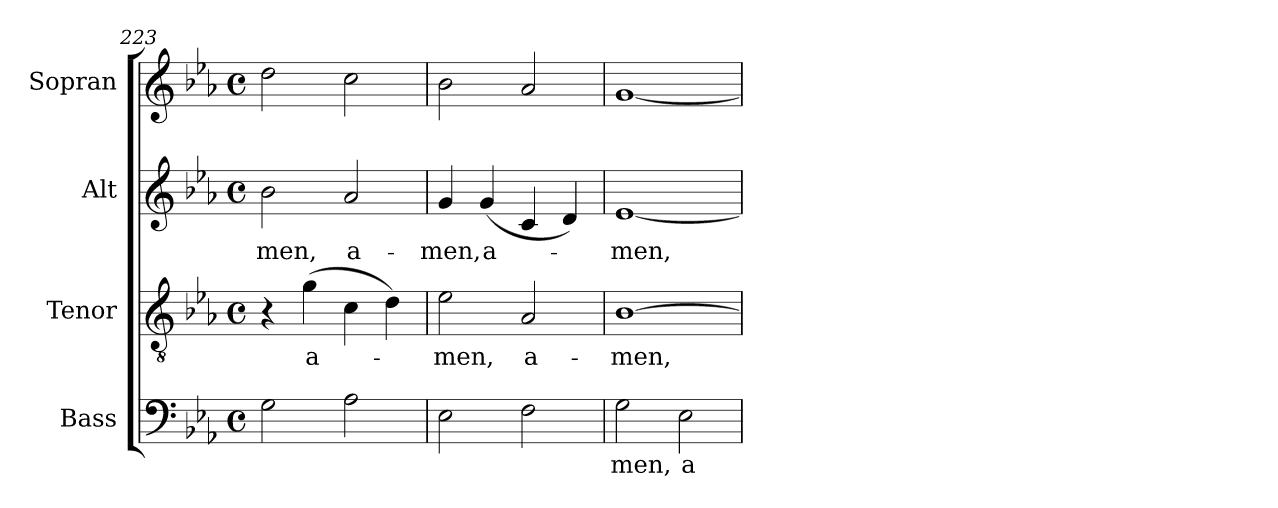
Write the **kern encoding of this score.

**kern	**text	**kern	**text	**kern	**text	**kern
*part4	*part4	*part3	*part3	*part2	*part2	*part1
*staff4	*staff4	*staff3	*staff3	*staff2	*staff2	*staff1
*I"Bass	*	*I"Tenor	*	*I"Alt	*	*I"Sopran
*I'B.	*	*I'T.	*	*I'A.	*	*I'S.
!!LO:LB:g=z
*clefF4	*	*clefGv2	*	*clefG2	*	*clefG2
*k[b-e-a-]	*	*k[b-e-a-]	*	*k[b-e-a-]	*	*k[b-e-a-]
*E-:	*	*E-:	*	*E-:	*	*E-:
*M4/4	*	*M4/4	*	*M4/4	*	*M4/4
*met(c)	*	*met(c)	*	*met(c)	*	*met(c)
=223	=223	=223	=223	=223	=223	=223
!	!	!	!	!	!LO:LY:b	!
2G\	.	4r	.	2b-\	-men,	2dd\
!	!	!	!LO:LY:b	!	!	!
.	.	(>4g\	a-	.	.	.
!	!	!	!	!	!LO:LY:b	!
2A-\	.	4c\	.	2a-/	a-	2cc\
.	.	4d\)	.	.	.	.
=224	=224	=224	=224	=224	=224	=224
!	!	!	!LO:LY:b	!	!LO:LY:b	!
2E-\	.	2e-\	-men,	4g/	-men,	2b-\
!	!	!	!	!	!LO:LY:b	!
.	.	.	.	(<4g/	a-	.
!	!	!	!LO:LY:b	!	!	!
2F\	.	2A-/	a-	4c/	.	2a-/
.	.	.	.	4d/)	.	.
=225	=225	=225	=225	=225	=225	=225
!	!LO:LY:b	!	!LO:LY:b	!	!LO:LY:b	!
2G\	-men,	[1B-	-men,	[1e-	-men,	[1g
!	!LO:LY:b	!	!	!	!	!
2E-\	a-	.	.	.	.	.
=	=	=	=	=	=	=
*-	*-	*-	*-	*-	*-	*-
